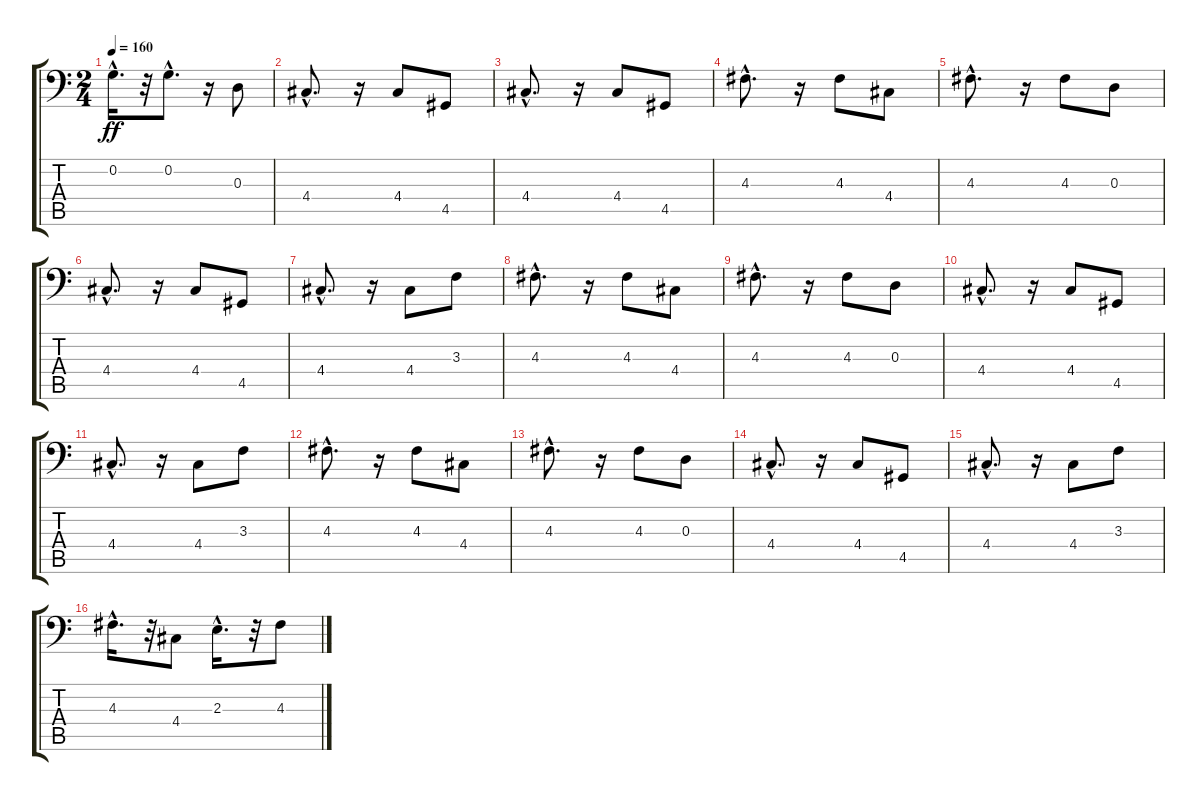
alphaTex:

\track "" {instrument electricguitarjazz}
\staff {score tabs}
\tuning (C3 G2 D2 A1 E1 B0) {hide}
\ts (2 4)
\tempo 160
\clef f4
\ks c
0.2{hac}.16{d dy ff} r.32 0.2{hac}.8{d} r.16 0.3.8 |
4.4{hac}.8{d} r.16 4.4.8 4.5.8 |
4.4{hac}.8{d} r.16 4.4.8 4.5.8 |
4.3{hac}.8{d} r.16 4.3.8 4.4.8 |
4.3{hac}.8{d} r.16 4.3.8 0.3.8 |
4.4{hac}.8{d} r.16 4.4.8 4.5.8 |
4.4{hac}.8{d} r.16 4.4.8 3.3.8 |
4.3{hac}.8{d} r.16 4.3.8 4.4.8 |
4.3{hac}.8{d} r.16 4.3.8 0.3.8 |
4.4{hac}.8{d} r.16 4.4.8 4.5.8 |
4.4{hac}.8{d} r.16 4.4.8 3.3.8 |
4.3{hac}.8{d} r.16 4.3.8 4.4.8 |
4.3{hac}.8{d} r.16 4.3.8 0.3.8 |
4.4{hac}.8{d} r.16 4.4.8 4.5.8 |
4.4{hac}.8{d} r.16 4.4.8 3.3.8 |
4.3{hac}.16{d} r.32 4.4.8 2.3{hac}.16{d} r.32 4.3.8
